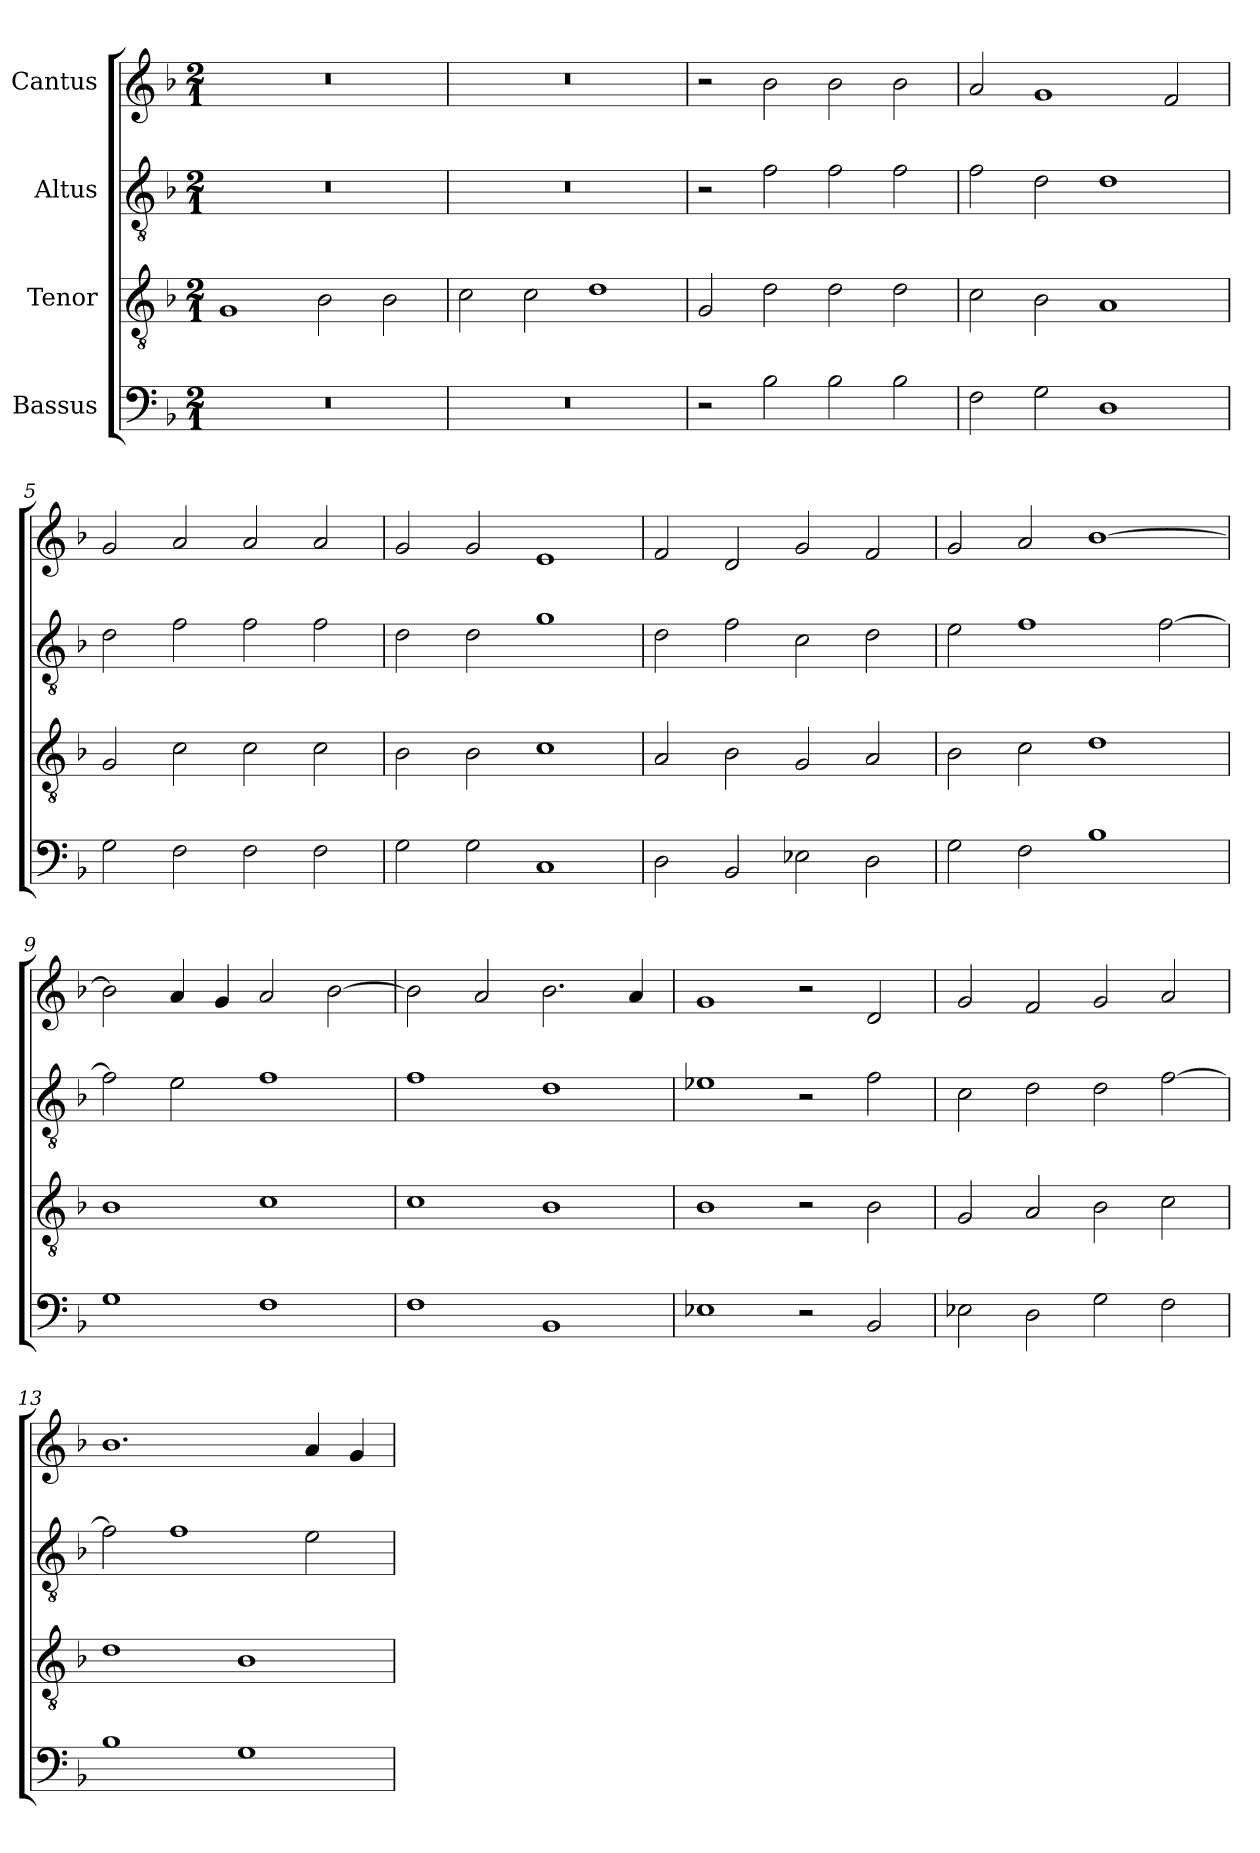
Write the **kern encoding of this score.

**kern	**kern	**kern	**kern
*part4	*part3	*part2	*part1
*staff4	*staff3	*staff2	*staff1
*I"Bassus	*I"Tenor	*I"Altus	*I"Cantus
!!LO:PB:g=z
*clefF4	*clefGv2	*clefGv2	*clefG2
*	*ITrd7c12	*ITrd7c12	*
*k[b-]	*k[b-]	*k[b-]	*k[b-]
*F:	*F:	*F:	*F:
*M2/1	*M2/1	*M2/1	*M2/1
*MM320	*MM320	*MM320	*MM320
=1	=1	=1	=1
!LO:N:vis=1	!	!LO:N:vis=1	!LO:N:vis=1
0r	1GGi	0r	0r
.	2BB-i\	.	.
.	2BB-i\	.	.
=2	=2	=2	=2
!LO:N:vis=1	!	!LO:N:vis=1	!LO:N:vis=1
0r	2Ci\	0r	0r
.	2Ci\	.	.
.	1Di	.	.
=3	=3	=3	=3
2r	2GGi/	2r	2r
2B-i\	2Di\	2Fi\	2b-i\
2B-i\	2Di\	2Fi\	2b-i\
2B-i\	2Di\	2Fi\	2b-i\
=4	=4	=4	=4
2Fi\	2Ci\	2Fi\	2ai/
2Gi\	2BB-i\	2Di\	1gi
1Di	1AAi	1Di	.
.	.	.	2fi/
=5	=5	=5	=5
2Gi\	2GGi/	2Di\	2gi/
2Fi\	2Ci\	2Fi\	2ai/
2Fi\	2Ci\	2Fi\	2ai/
2Fi\	2Ci\	2Fi\	2ai/
!!LO:LB:g=z
=6	=6	=6	=6
2Gi\	2BB-i\	2Di\	2gi/
2Gi\	2BB-i\	2Di\	2gi/
1Ci	1Ci	1Gi	1ei
=7	=7	=7	=7
2Di\	2AAi/	2Di\	2fi/
2BB-i/	2BB-i\	2Fi\	2di/
2E-Xi\	2GGi/	2Ci\	2gi/
2Di\	2AAi/	2Di\	2fi/
=8	=8	=8	=8
2Gi\	2BB-i\	2Ei\	2gi/
2Fi\	2Ci\	1Fi	2ai/
1B-i	1Di	.	[>1b-i
.	.	[>2Fi\	.
=9	=9	=9	=9
1Gi	1BB-i	2Fi\]	2b-i\]
.	.	2Ei\	4ai/
.	.	.	4gi/
1Fi	1Ci	1Fi	2ai/
.	.	.	[>2b-i\
=10	=10	=10	=10
1Fi	1Ci	1Fi	2b-i\]
.	.	.	2ai/
1BB-i	1BB-i	1Di	2.b-i\
.	.	.	4ai/
!!LO:LB:g=z
=11	=11	=11	=11
1E-Xi	1BB-i	1E-Xi	1gi
2r	2r	2r	2r
2BB-i/	2BB-i\	2Fi\	2di/
=12	=12	=12	=12
2E-Xi\	2GGi/	2Ci\	2gi/
2Di\	2AAi/	2Di\	2fi/
2Gi\	2BB-i\	2Di\	2gi/
2Fi\	2Ci\	[>2Fi\	2ai/
=13	=13	=13	=13
1B-i	1Di	2Fi\]	1.b-i
.	.	1Fi	.
1Gi	1BB-i	.	.
.	.	2Ei\	4ai/
.	.	.	4gi/
=	=	=	=
*-	*-	*-	*-
